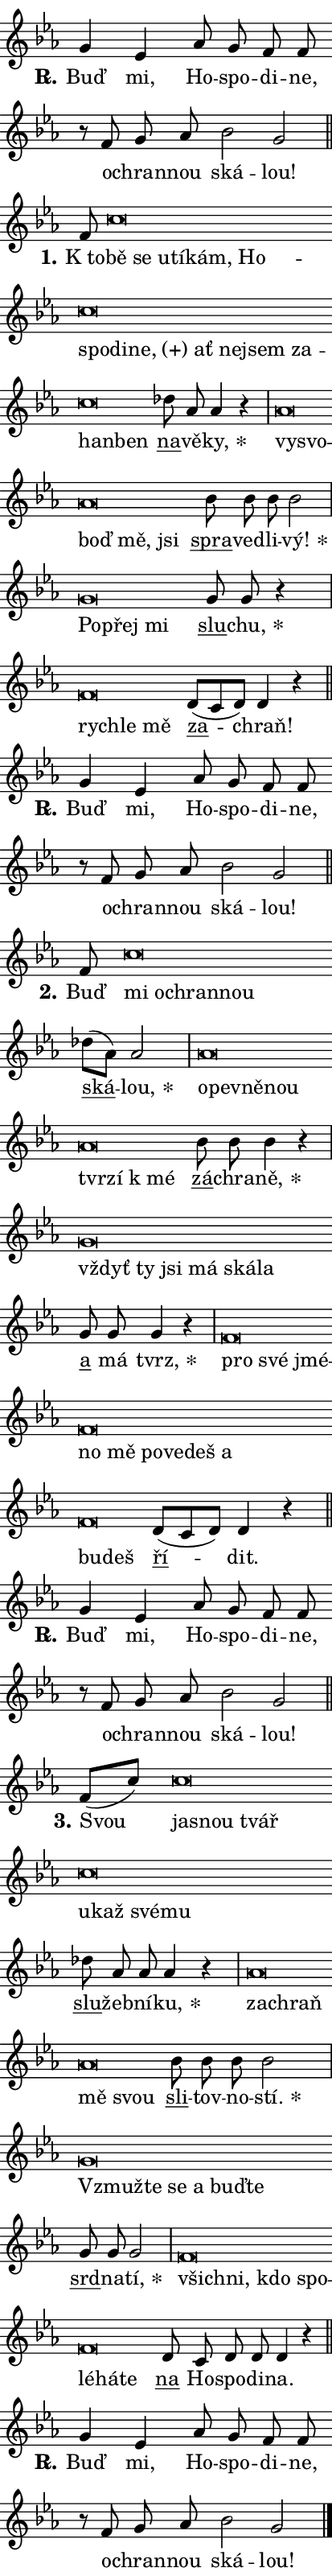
\version "2.22.1"
\header { tagline = "" }
\paper {
  indent = 0\cm
  top-margin = 0\cm
  right-margin = 0\cm
  bottom-margin = 0\cm
  left-margin = 0\cm
  paper-width = 7\cm
  page-breaking = #ly:one-page-breaking
  system-system-spacing.basic-distance = #11
  score-system-spacing.basic-distance = #11
  ragged-last = ##f
}


%% Author: Thomas Morley
%% https://lists.gnu.org/archive/html/lilypond-user/2020-05/msg00002.html
#(define (line-position grob)
"Returns position of @var[grob} in current system:
   @code{'start}, if at first time-step
   @code{'end}, if at last time-step
   @code{'middle} otherwise
"
  (let* ((col (ly:item-get-column grob))
         (ln (ly:grob-object col 'left-neighbor))
         (rn (ly:grob-object col 'right-neighbor))
         (col-to-check-left (if (ly:grob? ln) ln col))
         (col-to-check-right (if (ly:grob? rn) rn col))
         (break-dir-left
           (and
             (ly:grob-property col-to-check-left 'non-musical #f)
             (ly:item-break-dir col-to-check-left)))
         (break-dir-right
           (and
             (ly:grob-property col-to-check-right 'non-musical #f)
             (ly:item-break-dir col-to-check-right))))
        (cond ((eqv? 1 break-dir-left) 'start)
              ((eqv? -1 break-dir-right) 'end)
              (else 'middle))))

#(define (tranparent-at-line-position vctor)
  (lambda (grob)
  "Relying on @code{line-position} select the relevant enry from @var{vctor}.
Used to determine transparency,"
    (case (line-position grob)
      ((end) (not (vector-ref vctor 0)))
      ((middle) (not (vector-ref vctor 1)))
      ((start) (not (vector-ref vctor 2))))))

noteHeadBreakVisibility =
#(define-music-function (break-visibility)(vector?)
"Makes @code{NoteHead}s transparent relying on @var{break-visibility}"
#{
  \override NoteHead.transparent =
    #(tranparent-at-line-position break-visibility)
#})

#(define delete-ledgers-for-transparent-note-heads
  (lambda (grob)
    "Reads whether a @code{NoteHead} is transparent.
If so this @code{NoteHead} is removed from @code{'note-heads} from
@var{grob}, which is supposed to be @code{LedgerLineSpanner}.
As a result ledgers are not printed for this @code{NoteHead}"
    (let* ((nhds-array (ly:grob-object grob 'note-heads))
           (nhds-list
             (if (ly:grob-array? nhds-array)
                 (ly:grob-array->list nhds-array)
                 '()))
           ;; Relies on the transparent-property being done before
           ;; Staff.LedgerLineSpanner.after-line-breaking is executed.
           ;; This is fragile ...
           (to-keep
             (remove
               (lambda (nhd)
                 (ly:grob-property nhd 'transparent #f))
               nhds-list)))
      ;; TODO find a better method to iterate over grob-arrays, similiar
      ;; to filter/remove etc for lists
      ;; For now rebuilt from scratch
      (set! (ly:grob-object grob 'note-heads)  '())
      (for-each
        (lambda (nhd)
          (ly:pointer-group-interface::add-grob grob 'note-heads nhd))
        to-keep))))

hideNotes = {
  \noteHeadBreakVisibility #begin-of-line-visible
}
unHideNotes = {
  \noteHeadBreakVisibility #all-visible
}

% work-around for resetting accidentals
% https://lilypond.org/doc/v2.23/Documentation/notation/displaying-rhythms#unmetered-music
cadenzaMeasure = {
  \cadenzaOff
  \partial 1024 s1024
  \cadenzaOn
}

#(define-markup-command (accent layout props text) (markup?)
  "Underline accented syllable"
  (interpret-markup layout props
    #{\markup \override #'(offset . 4.3) \underline { #text }#}))

responsum = \markup \concat {
  "R" \hspace #-1.05 \path #0.1 #'((moveto 0 0.07) (lineto 0.9 0.8)) \hspace #0.05 "."
}

\layout {
    \context {
        \Staff
        \remove "Time_signature_engraver"
        \override LedgerLineSpanner.after-line-breaking = #delete-ledgers-for-transparent-note-heads
    }
    \context {
        \Voice {
            \override NoteHead.output-attributes = #'((class . "notehead"))
            \override Hairpin.height = #0.55
        }
    }
    \context {
        \Lyrics {
            \override StanzaNumber.output-attributes = #'((class . "stanzanumber"))
            \override LyricSpace.minimum-distance = #0.9
            \override LyricText.font-name = #"TeX Gyre Schola"
            \override LyricText.font-size = 1
            \override StanzaNumber.font-name = #"TeX Gyre Schola Bold"
            \override StanzaNumber.font-size = 1
        }
    }
}

% magnetic-lyrics.ily
%
%   written by
%     Jean Abou Samra <jean@abou-samra.fr>
%     Werner Lemberg <wl@gnu.org>
%
%   adapted by
%     Jiri Hon <jiri.hon@gmail.com>
%
% Version 2022-Apr-15

% https://www.mail-archive.com/lilypond-user@gnu.org/msg149350.html

#(define (Left_hyphen_pointer_engraver context)
   "Collect syllable-hyphen-syllable occurrences in lyrics and store
them in properties.  This engraver only looks to the left.  For
example, if the lyrics input is @code{foo -- bar}, it does the
following.

@itemize @bullet
@item
Set the @code{text} property of the @code{LyricHyphen} grob between
@q{foo} and @q{bar} to @code{foo}.

@item
Set the @code{left-hyphen} property of the @code{LyricText} grob with
text @q{foo} to the @code{LyricHyphen} grob between @q{foo} and
@q{bar}.
@end itemize

Use this auxiliary engraver in combination with the
@code{lyric-@/text::@/apply-@/magnetic-@/offset!} hook."
   (let ((hyphen #f)
         (text #f))
     (make-engraver
      (acknowledgers
       ((lyric-syllable-interface engraver grob source-engraver)
        (set! text grob)))
      (end-acknowledgers
       ((lyric-hyphen-interface engraver grob source-engraver)
        ;(when (not (grob::has-interface grob 'lyric-space-interface))
          (set! hyphen grob)));)
      ((stop-translation-timestep engraver)
       (when (and text hyphen)
         (ly:grob-set-object! text 'left-hyphen hyphen))
       (set! text #f)
       (set! hyphen #f)))))

#(define (lyric-text::apply-magnetic-offset! grob)
   "If the space between two syllables is less than the value in
property @code{LyricText@/.details@/.squash-threshold}, move the right
syllable to the left so that it gets concatenated with the left
syllable.

Use this function as a hook for
@code{LyricText@/.after-@/line-@/breaking} if the
@code{Left_@/hyphen_@/pointer_@/engraver} is active."
   (let ((hyphen (ly:grob-object grob 'left-hyphen #f)))
     (when hyphen
       (let ((left-text (ly:spanner-bound hyphen LEFT)))
         (when (grob::has-interface left-text 'lyric-syllable-interface)
           (let* ((common (ly:grob-common-refpoint grob left-text X))
                  (this-x-ext (ly:grob-extent grob common X))
                  (left-x-ext
                   (begin
                     ;; Trigger magnetism for left-text.
                     (ly:grob-property left-text 'after-line-breaking)
                     (ly:grob-extent left-text common X)))
                  ;; `delta` is the gap width between two syllables.
                  (delta (- (interval-start this-x-ext)
                            (interval-end left-x-ext)))
                  (details (ly:grob-property grob 'details))
                  (threshold (assoc-get 'squash-threshold details 0.2)))
             (when (< delta threshold)
               (let* (;; We have to manipulate the input text so that
                      ;; ligatures crossing syllable boundaries are not
                      ;; disabled.  For languages based on the Latin
                      ;; script this is essentially a beautification.
                      ;; However, for non-Western scripts it can be a
                      ;; necessity.
                      (lt (ly:grob-property left-text 'text))
                      (rt (ly:grob-property grob 'text))
                      (is-space (grob::has-interface hyphen 'lyric-space-interface))
                      (space (if is-space " " ""))
                      (space-markup (grob-interpret-markup grob " "))
                      (space-size (interval-length (ly:stencil-extent space-markup X)))
                      (extra-delta (if is-space space-size 0))
                      ;; Append new syllable.
                      (ltrt-space (if (and (string? lt) (string? rt))
                                (string-append lt space rt)
                                (make-concat-markup (list lt space rt))))
                      ;; Right-align `ltrt` to the right side.
                      (ltrt-space-markup (grob-interpret-markup
                               grob
                               (make-translate-markup
                                (cons (interval-length this-x-ext) 0)
                                (make-right-align-markup ltrt-space)))))
                 (begin
                   ;; Don't print `left-text`.
                   (ly:grob-set-property! left-text 'stencil #f)
                   ;; Set text and stencil (which holds all collected
                   ;; syllables so far) and shift it to the left.
                   (ly:grob-set-property! grob 'text ltrt-space)
                   (ly:grob-set-property! grob 'stencil ltrt-space-markup)
                   (ly:grob-translate-axis! grob (- (- delta extra-delta)) X))))))))))


#(define (lyric-hyphen::displace-bounds-first grob)
   ;; Make very sure this callback isn't triggered too early.
   (let ((left (ly:spanner-bound grob LEFT))
         (right (ly:spanner-bound grob RIGHT)))
     (ly:grob-property left 'after-line-breaking)
     (ly:grob-property right 'after-line-breaking)
     (ly:lyric-hyphen::print grob)))

squashThreshold = #0.4

\layout {
  \context {
    \Lyrics
    \consists #Left_hyphen_pointer_engraver
    \override LyricText.after-line-breaking =
      #lyric-text::apply-magnetic-offset!
    \override LyricHyphen.stencil = #lyric-hyphen::displace-bounds-first
    \override LyricText.details.squash-threshold = \squashThreshold
    \override LyricHyphen.minimum-distance = 0
    \override LyricHyphen.minimum-length = \squashThreshold
  }
}

squash = \override LyricText.details.squash-threshold = 9999
unSquash = \override LyricText.details.squash-threshold = \squashThreshold

left = \override LyricText.self-alignment-X = #LEFT
unLeft = \revert LyricText.self-alignment-X

starOffset = #(lambda (grob) 
                (let ((x_offset (ly:self-alignment-interface::aligned-on-x-parent grob)))
                  (if (= x_offset 0) 0 (+ x_offset 1.2))))

star = #(define-music-function (syllable)(string?)
"Append star separator at the end of a syllable"
#{
  \once \override LyricText.X-offset = #starOffset
  \lyricmode { \markup {
    #syllable
    \override #'((font-name . "TeX Gyre Schola Bold")) \hspace #0.2 \lower #0.65 \larger "*"
  } }
#})

starAccent = #(define-music-function (syllable)(string?)
"Append star separator at the end of a syllable and make accent"
#{
  \once \override LyricText.X-offset = #starOffset
  \lyricmode { \markup {
    \accent #syllable
    \override #'((font-name . "TeX Gyre Schola Bold")) \hspace #0.2 \lower #0.65 \larger "*"
  } }
#})

breath = #(define-music-function (syllable)(string?)
"Append breathing indicator at the end of a syllable"
#{
  \lyricmode { \markup { #syllable "+" } }
#})

optionalBreath = #(define-music-function (syllable)(string?)
"Append optional breathing indicator at the end of a syllable"
#{
  \lyricmode { \markup { #syllable "(+)" } }
#})


\score {
    <<
        \new Voice = "melody" { \cadenzaOn \key es \major \relative { g'4 es as8 g f f \bar "" r f g as bes2 g \cadenzaMeasure \bar "||" \break }
\relative { f'8 c'\breve*1/16 \hideNotes \breve*1/16 \bar "" \breve*1/16 \bar "" \breve*1/16 \bar "" \breve*1/16 \bar "" \breve*1/16 \bar "" \breve*1/16 \bar "" \breve*1/16 \bar "" \breve*1/16 \bar "" \breve*1/16 \bar "" \breve*1/16 \bar "" \breve*1/16 \bar "" \breve*1/16 \bar "" \breve*1/16 \breve*1/16 \bar "" \unHideNotes \bar "" des8 as as4 r \cadenzaMeasure \bar "|" as\breve*1/16 \hideNotes \breve*1/16 \bar "" \breve*1/16 \bar "" \breve*1/16 \breve*1/16 \bar "" \unHideNotes \bar "" bes8 bes bes bes2 \cadenzaMeasure \bar "|" g\breve*1/16 \hideNotes \breve*1/16 \breve*1/16 \bar "" \unHideNotes \bar "" g8 g r4 \cadenzaMeasure \bar "|" f\breve*1/16 \hideNotes \breve*1/16 \breve*1/16 \bar "" \unHideNotes \bar "" d8[( c d)] d4 r \cadenzaMeasure \bar "||" \break }
\relative { g'4 es as8 g f f \bar "" r f g as bes2 g \cadenzaMeasure \bar "||" \break }
\relative { f'8 c'\breve*1/16 \hideNotes \breve*1/16 \bar "" \breve*1/16 \breve*1/16 \bar "" \unHideNotes \bar "" des8[( as)] as2 \cadenzaMeasure \bar "|" as\breve*1/16 \hideNotes \breve*1/16 \bar "" \breve*1/16 \bar "" \breve*1/16 \bar "" \breve*1/16 \bar "" \breve*1/16 \breve*1/16 \bar "" \unHideNotes \bar "" bes8 bes bes4 r \cadenzaMeasure \bar "|" g\breve*1/16 \hideNotes \breve*1/16 \bar "" \breve*1/16 \bar "" \breve*1/16 \bar "" \breve*1/16 \breve*1/16 \bar "" \unHideNotes \bar "" g8 g g4 r \cadenzaMeasure \bar "|" f\breve*1/16 \hideNotes \breve*1/16 \bar "" \breve*1/16 \bar "" \breve*1/16 \bar "" \breve*1/16 \bar "" \breve*1/16 \bar "" \breve*1/16 \bar "" \breve*1/16 \bar "" \breve*1/16 \bar "" \breve*1/16 \breve*1/16 \bar "" \unHideNotes \bar "" d8[( c d)] d4 r \cadenzaMeasure \bar "||" \break }
\relative { g'4 es as8 g f f \bar "" r f g as bes2 g \cadenzaMeasure \bar "||" \break }
\relative { f'8[( c'8)] c\breve*1/16 \hideNotes \breve*1/16 \bar "" \breve*1/16 \bar "" \breve*1/16 \bar "" \breve*1/16 \bar "" \breve*1/16 \breve*1/16 \bar "" \unHideNotes \bar "" des8 as as as4 r \cadenzaMeasure \bar "|" as\breve*1/16 \hideNotes \breve*1/16 \bar "" \breve*1/16 \breve*1/16 \bar "" \unHideNotes \bar "" bes8 bes bes bes2 \cadenzaMeasure \bar "|" g\breve*1/16 \hideNotes \breve*1/16 \bar "" \breve*1/16 \bar "" \breve*1/16 \bar "" \breve*1/16 \breve*1/16 \bar "" \unHideNotes \bar "" g8 g g2 \cadenzaMeasure \bar "|" f\breve*1/16 \hideNotes \breve*1/16 \bar "" \breve*1/16 \bar "" \breve*1/16 \bar "" \breve*1/16 \bar "" \breve*1/16 \breve*1/16 \bar "" \unHideNotes \bar "" d8 c d d d4 r \cadenzaMeasure \bar "||" \break }
\relative { g'4 es as8 g f f \bar "" r f g as bes2 g \cadenzaMeasure \bar "||" \break } \bar "|." }
        \new Lyrics \lyricsto "melody" { \lyricmode { \set stanza = \responsum
Buď mi, Ho -- spo -- di -- ne, o -- chran -- nou ská -- lou!
\set stanza = "1."
"K to" -- \left bě \squash se u -- tí -- kám, Ho -- spo -- di -- \optionalBreath ne, ať nej -- sem za -- han -- ben \unLeft \unSquash \markup \accent na -- vě -- \star ky, \left vy -- \squash svo -- boď mě, jsi \unLeft \unSquash \markup \accent spra -- ved -- li -- \star vý! \left Po -- \squash přej mi \unLeft \unSquash \markup \accent slu -- \star chu, \left rych -- \squash le mě \unLeft \unSquash \markup \accent za -- chraň!
\set stanza = \responsum
Buď mi, Ho -- spo -- di -- ne, o -- chran -- nou ská -- lou!
\set stanza = "2."
Buď \left mi \squash o -- chran -- nou \unLeft \unSquash \markup \accent ská -- \star lou, \left o -- \squash pev -- ně -- nou tvr -- zí "k mé" \unLeft \unSquash \markup \accent zá -- chra -- \star ně, \left vždyť \squash ty jsi má ská -- la \unLeft \unSquash \markup \accent a má \star tvrz, \left pro \squash své jmé -- no mě po -- ve -- deš a bu -- deš \unLeft \unSquash \markup \accent ří -- dit.
\set stanza = \responsum
Buď mi, Ho -- spo -- di -- ne, o -- chran -- nou ská -- lou!
\set stanza = "3."
Svou \left ja -- \squash snou tvář u -- kaž své -- mu \unLeft \unSquash \markup \accent slu -- žeb -- ní -- \star ku, \left za -- \squash chraň mě svou \unLeft \unSquash \markup \accent sli -- tov -- no -- \star stí. \left Vzmuž -- \squash te se a buď -- te \unLeft \unSquash \markup \accent srd -- na -- \star tí, \left všich -- \squash ni, kdo spo -- lé -- há -- te \unLeft \unSquash \markup \accent na Ho -- spo -- di -- na.
\set stanza = \responsum
Buď mi, Ho -- spo -- di -- ne, o -- chran -- nou ská -- lou! } }
    >>
    \layout {}
}
